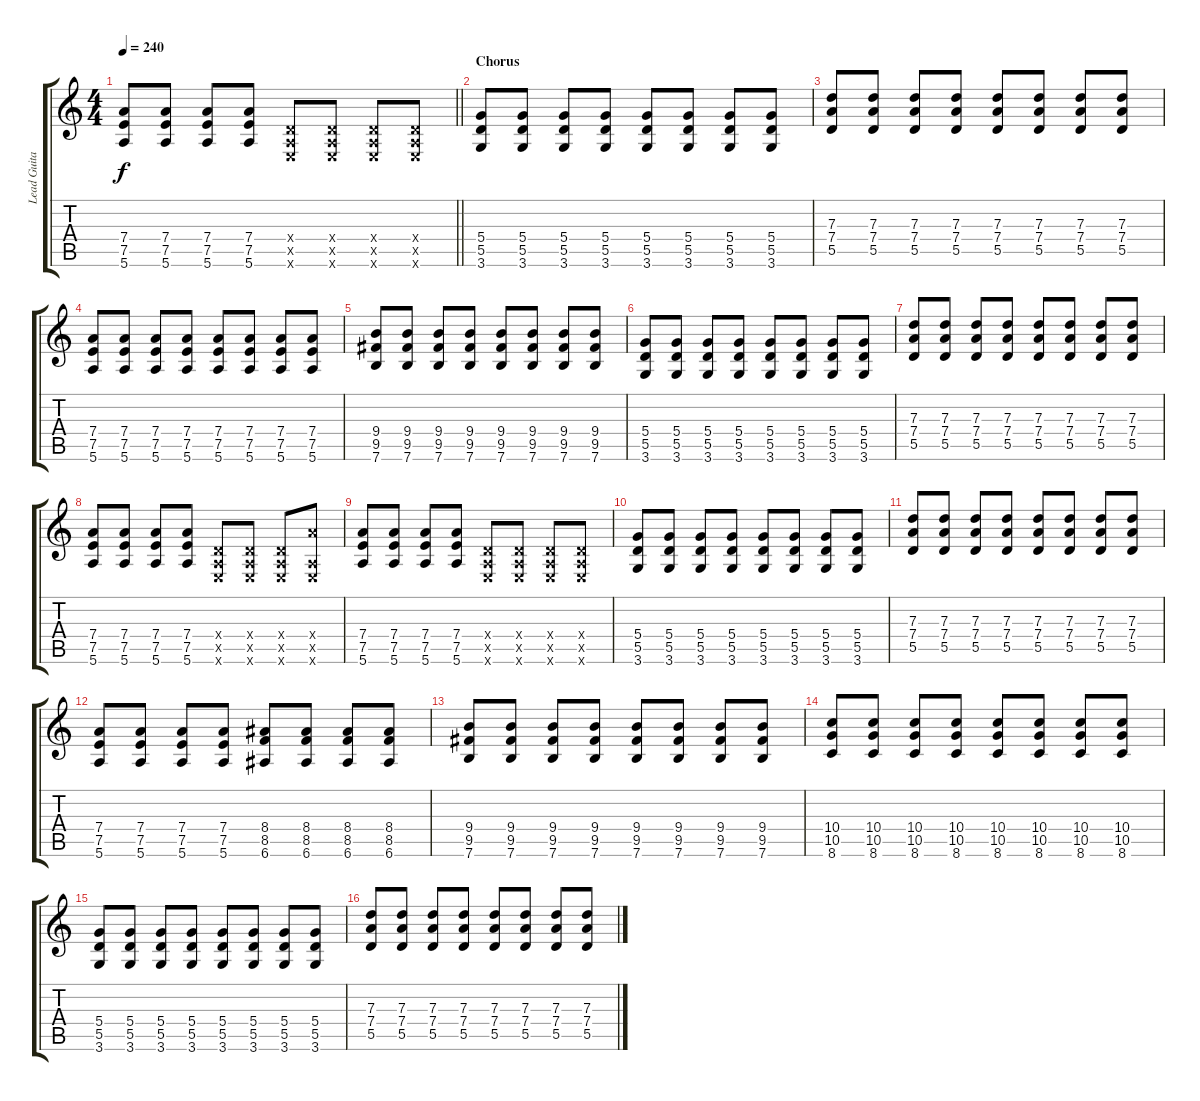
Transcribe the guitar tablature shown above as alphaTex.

\track ("Lead Guitar" "Lead Guita") {instrument overdrivenguitar}
\staff {score tabs}
\tuning (E4 B3 G3 D3 A2 E2) {hide}
\ts (4 4)
\tempo 240
\clef g2
\barLineRight lightlight
\ks c
(7.4 7.5 5.6).8{dy f} (7.4 7.5 5.6).8 (7.4 7.5 5.6).8 (7.4 7.5 5.6).8 (0.4{x} 0.5{x} 0.6{x}).8 (0.4{x} 0.5{x} 0.6{x}).8 (0.4{x} 0.5{x} 0.6{x}).8 (0.4{x} 0.5{x} 0.6{x}).8 |
\section ("" "Chorus")
(5.4 5.5 3.6).8 (5.4 5.5 3.6).8 (5.4 5.5 3.6).8 (5.4 5.5 3.6).8 (5.4 5.5 3.6).8 (5.4 5.5 3.6).8 (5.4 5.5 3.6).8 (5.4 5.5 3.6).8 |
(7.3 7.4 5.5).8 (7.3 7.4 5.5).8 (7.3 7.4 5.5).8 (7.3 7.4 5.5).8 (7.3 7.4 5.5).8 (7.3 7.4 5.5).8 (7.3 7.4 5.5).8 (7.3 7.4 5.5).8 |
(7.4 7.5 5.6).8 (7.4 7.5 5.6).8 (7.4 7.5 5.6).8 (7.4 7.5 5.6).8 (7.4 7.5 5.6).8 (7.4 7.5 5.6).8 (7.4 7.5 5.6).8 (7.4 7.5 5.6).8 |
(9.4 9.5 7.6).8 (9.4 9.5 7.6).8 (9.4 9.5 7.6).8 (9.4 9.5 7.6).8 (9.4 9.5 7.6).8 (9.4 9.5 7.6).8 (9.4 9.5 7.6).8 (9.4 9.5 7.6).8 |
(5.4 5.5 3.6).8 (5.4 5.5 3.6).8 (5.4 5.5 3.6).8 (5.4 5.5 3.6).8 (5.4 5.5 3.6).8 (5.4 5.5 3.6).8 (5.4 5.5 3.6).8 (5.4 5.5 3.6).8 |
(7.3 7.4 5.5).8 (7.3 7.4 5.5).8 (7.3 7.4 5.5).8 (7.3 7.4 5.5).8 (7.3 7.4 5.5).8 (7.3 7.4 5.5).8 (7.3 7.4 5.5).8 (7.3 7.4 5.5).8 |
(7.4 7.5 5.6).8 (7.4 7.5 5.6).8 (7.4 7.5 5.6).8 (7.4 7.5 5.6).8 (0.4{x} 0.5{x} 0.6{x}).8 (0.4{x} 0.5{x} 0.6{x}).8 (0.4{x} 0.5{x} 0.6{x}).8 (7.4{x} 0.5{x} 0.6{x}).8 |
(7.4 7.5 5.6).8 (7.4 7.5 5.6).8 (7.4 7.5 5.6).8 (7.4 7.5 5.6).8 (0.4{x} 0.5{x} 0.6{x}).8 (0.4{x} 0.5{x} 0.6{x}).8 (0.4{x} 0.5{x} 0.6{x}).8 (0.4{x} 0.5{x} 0.6{x}).8 |
(5.4 5.5 3.6).8 (5.4 5.5 3.6).8 (5.4 5.5 3.6).8 (5.4 5.5 3.6).8 (5.4 5.5 3.6).8 (5.4 5.5 3.6).8 (5.4 5.5 3.6).8 (5.4 5.5 3.6).8 |
(7.3 7.4 5.5).8 (7.3 7.4 5.5).8 (7.3 7.4 5.5).8 (7.3 7.4 5.5).8 (7.3 7.4 5.5).8 (7.3 7.4 5.5).8 (7.3 7.4 5.5).8 (7.3 7.4 5.5).8 |
(7.4 7.5 5.6).8 (7.4 7.5 5.6).8 (7.4 7.5 5.6).8 (7.4 7.5 5.6).8 (8.4 8.5 6.6).8 (8.4 8.5 6.6).8 (8.4 8.5 6.6).8 (8.4 8.5 6.6).8 |
(9.4 9.5 7.6).8 (9.4 9.5 7.6).8 (9.4 9.5 7.6).8 (9.4 9.5 7.6).8 (9.4 9.5 7.6).8 (9.4 9.5 7.6).8 (9.4 9.5 7.6).8 (9.4 9.5 7.6).8 |
(10.4 10.5 8.6).8 (10.4 10.5 8.6).8 (10.4 10.5 8.6).8 (10.4 10.5 8.6).8 (10.4 10.5 8.6).8 (10.4 10.5 8.6).8 (10.4 10.5 8.6).8 (10.4 10.5 8.6).8 |
(5.4 5.5 3.6).8 (5.4 5.5 3.6).8 (5.4 5.5 3.6).8 (5.4 5.5 3.6).8 (5.4 5.5 3.6).8 (5.4 5.5 3.6).8 (5.4 5.5 3.6).8 (5.4 5.5 3.6).8 |
(7.3 7.4 5.5).8 (7.3 7.4 5.5).8 (7.3 7.4 5.5).8 (7.3 7.4 5.5).8 (7.3 7.4 5.5).8 (7.3 7.4 5.5).8 (7.3 7.4 5.5).8 (7.3 7.4 5.5).8
